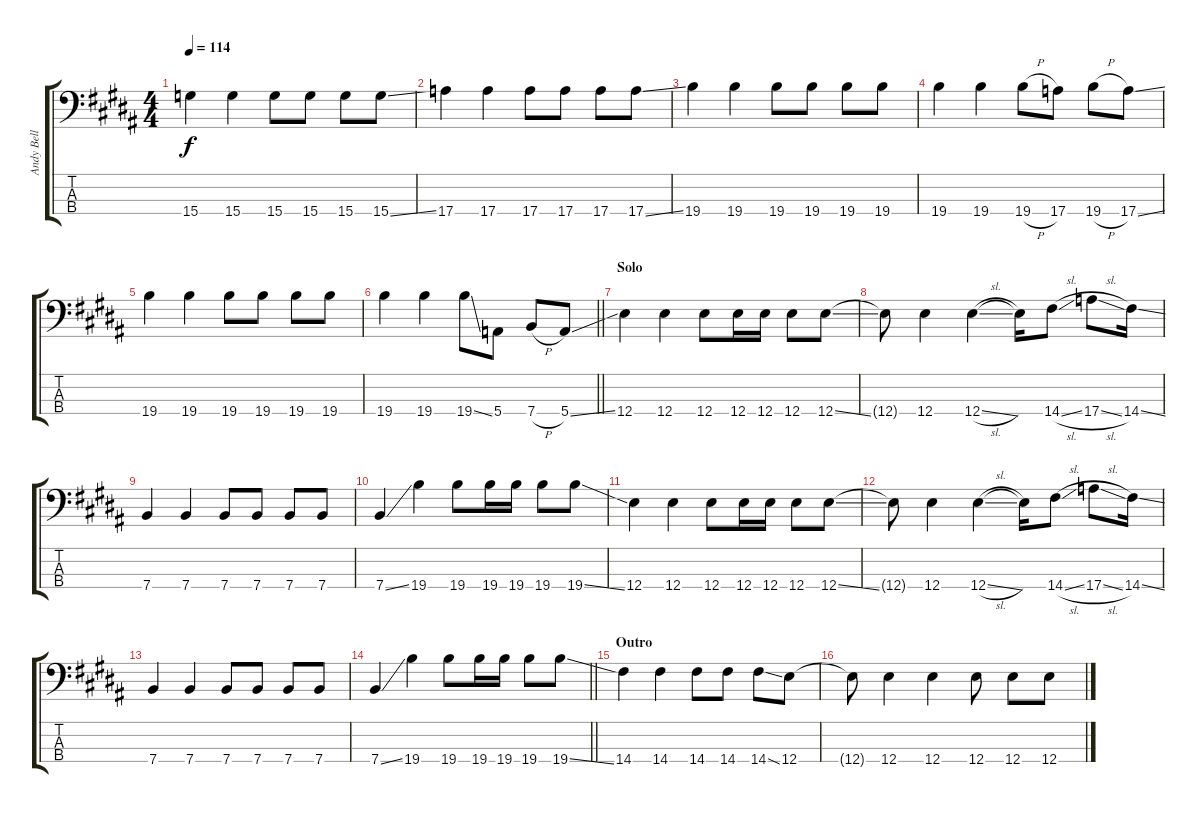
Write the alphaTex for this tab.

\track ("Andy Bell" "Andy Bell") {instrument electricbassfinger}
\staff {score tabs}
\tuning (G2 D2 A1 E1) {hide}
\ts (4 4)
\tempo 114
\clef f4
\ks b
15.4.4{dy f} 15.4.4 15.4.8 15.4.8 15.4.8 15.4{ss}.8 |
17.4.4 17.4.4 17.4.8 17.4.8 17.4.8 17.4{ss}.8 |
19.4.4 19.4.4 19.4.8 19.4.8 19.4.8 19.4.8 |
19.4.4 19.4.4 19.4{h}.8 17.4.8 19.4{h}.8 17.4{ss}.8 |
19.4.4 19.4.4 19.4.8 19.4.8 19.4.8 19.4.8 |
\barLineRight lightlight
19.4.4 19.4.4 19.4{ss}.8 5.4.8 7.4{h}.8 5.4{ss}.8 |
\section ("" "Solo")
12.4.4 12.4.4 12.4.8 12.4.16 12.4.16 12.4.8 12.4{ss}.8 |
12.4{t}.8 12.4.4 12.4{sl}.4 12.4{t}.16 14.4{sl}.8 17.4{sl}.8 14.4{ss}.16 |
7.4.4 7.4.4 7.4.8 7.4.8 7.4.8 7.4.8 |
7.4{ss}.4 19.4.4 19.4.8 19.4.16 19.4.16 19.4.8 19.4{ss}.8 |
12.4.4 12.4.4 12.4.8 12.4.16 12.4.16 12.4.8 12.4{ss}.8 |
12.4{t}.8 12.4.4 12.4{sl}.4 12.4{t}.16 14.4{sl}.8 17.4{sl}.8 14.4{ss}.16 |
7.4.4 7.4.4 7.4.8 7.4.8 7.4.8 7.4.8 |
\barLineRight lightlight
7.4{ss}.4 19.4.4 19.4.8 19.4.16 19.4.16 19.4.8 19.4{ss}.8 |
\section ("" "Outro")
14.4.4 14.4.4 14.4.8 14.4.8 14.4{ss}.8 12.4.8 |
12.4{t}.8 12.4.4 12.4.4 12.4.8 12.4.8 12.4{ss}.8
